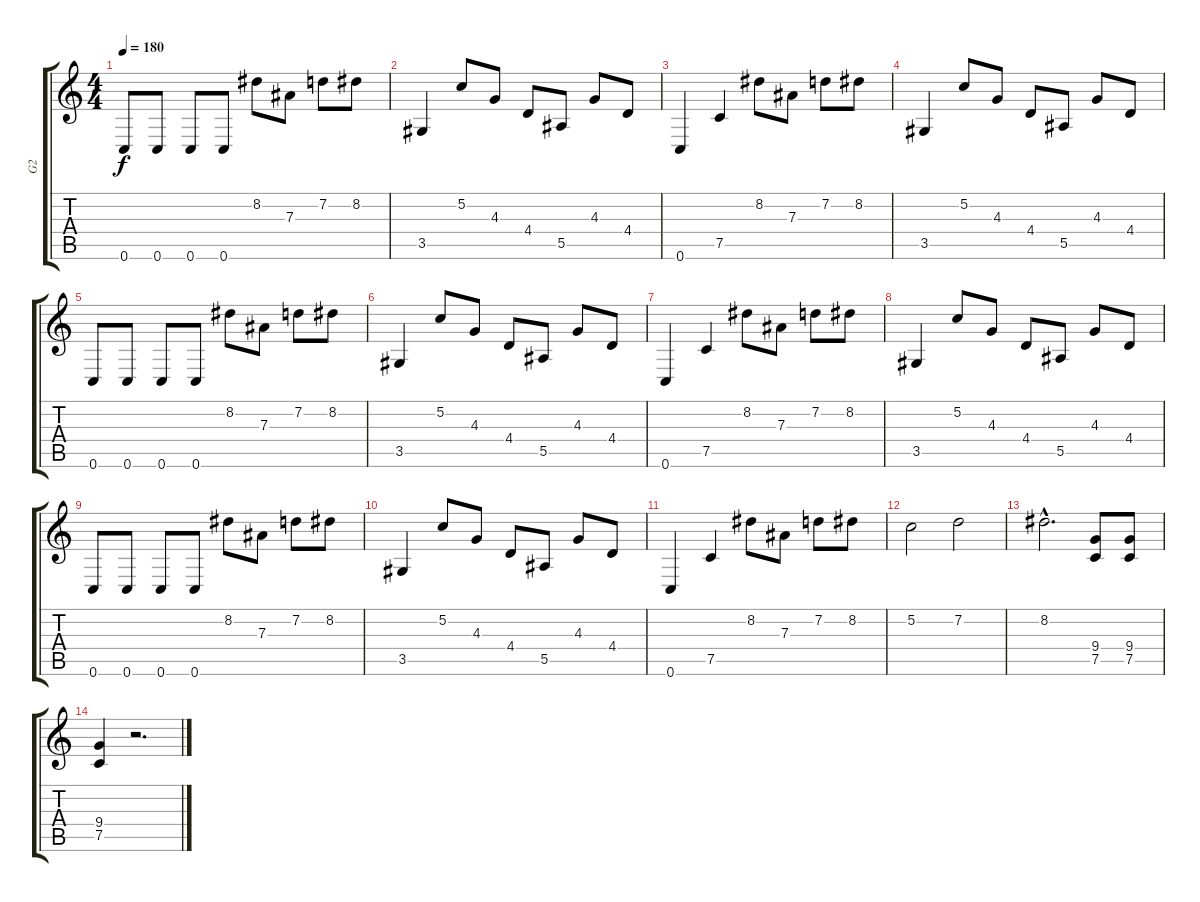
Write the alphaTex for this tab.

\track ("G2" "G2") {instrument distortionguitar}
\staff {score tabs}
\tuning (C4 G3 Eb3 Bb2 F2 C2) {hide}
\ts (4 4)
\tempo 180
\clef g2
\ks c
0.6.8{dy f} 0.6.8 0.6.8 0.6.8 8.2.8 7.3.8 7.2.8 8.2.8 |
3.5.4 5.2.8 4.3.8 4.4.8 5.5.8 4.3.8 4.4.8 |
0.6.4 7.5.4 8.2.8 7.3.8 7.2.8 8.2.8 |
3.5.4 5.2.8 4.3.8 4.4.8 5.5.8 4.3.8 4.4.8 |
0.6.8 0.6.8 0.6.8 0.6.8 8.2.8 7.3.8 7.2.8 8.2.8 |
3.5.4 5.2.8 4.3.8 4.4.8 5.5.8 4.3.8 4.4.8 |
0.6.4 7.5.4 8.2.8 7.3.8 7.2.8 8.2.8 |
3.5.4 5.2.8 4.3.8 4.4.8 5.5.8 4.3.8 4.4.8 |
0.6.8 0.6.8 0.6.8 0.6.8 8.2.8 7.3.8 7.2.8 8.2.8 |
3.5.4 5.2.8 4.3.8 4.4.8 5.5.8 4.3.8 4.4.8 |
0.6.4 7.5.4 8.2.8 7.3.8 7.2.8 8.2.8 |
5.2.2 7.2.2 |
8.2{hac}.2{d} (9.4 7.5).8 (9.4 7.5).8 |
(9.4 7.5).4 r.2{d}
